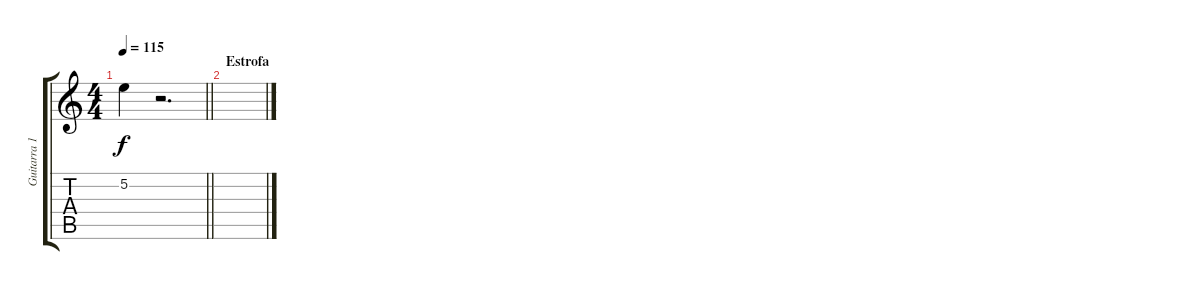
\track ("Guitarra 1" "Guitarra 1") {instrument distortionguitar}
\staff {score tabs}
\tuning (E4 B3 G3 D3 A2 E2) {hide}
\ts (4 4)
\tempo 115
\clef g2
\barLineRight lightlight
\ks c
5.2{t}.4{dy f} r.2{d} |
\section ("" "Estrofa")
